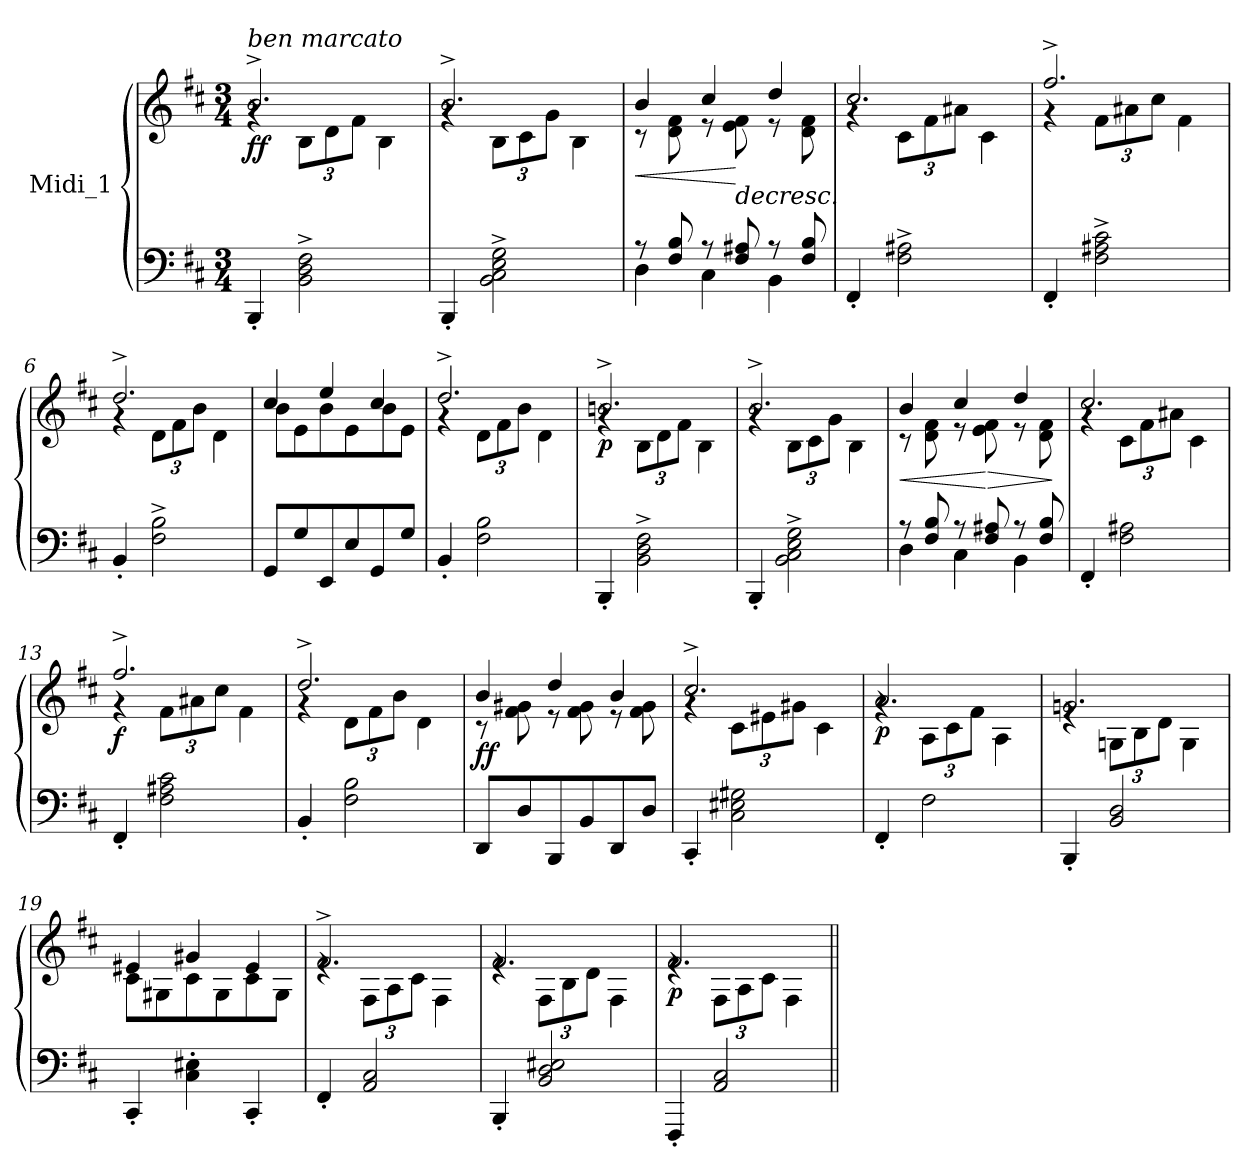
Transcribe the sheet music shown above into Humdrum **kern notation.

**kern	**kern	**dynam
*part1	*part1	*part1
*staff2	*staff1	*staff1/2
*I"Midi_1	*	*
*clefF4	*clefG2	*
*k[f#c#]	*k[f#c#]	*
*D:	*D:	*
*M3/4	*M3/4	*
=1	=1	=1
*	*^	*
!	!LO:TX:a:i:t=ben marcato	!	!
!	!	!	!LO:DY:b
4BBB'/	2.b^/	4rg	ff
*	*	*Xbrackettup	*
2BB\^ 2D\^ 2F#\^	.	12B\L	.
.	.	12d\	.
.	.	12f#\J	.
.	.	4B\	.
=2	=2	=2	=2
4BBB'/	2.b^/	4rg	.
2BB\^ 2C#\^ 2E\^ 2G\^	.	12B\L	.
.	.	12c#\	.
.	.	12g\J	.
.	.	4B\	.
=3	=3	=3	=3
*^	*	*	*
!	!	!	!	!LO:HP:b
8r	4D\	4b/	8r	<
8F#/ 8B/	.	.	8d\ 8f#\	.
8r	4C#\	4cc#/	8r	.
!	!	!	!	!LO:HP:n=1:b
8F#/ 8A#X/	.	.	8e\ 8f#\	[ >
8r	4BB\	4dd/	8r	.
8F#/ 8B/	.	.	8d\ 8f#\	.
*v	*v	*	*	*
=4	=4	=4	=4
4FF#'/	2.cc#/	4rg	.
2F#\^ 2A#X\^	.	12c#\L	.
.	.	12f#\	.
.	.	12a#X\J	.
.	.	4c#\	.
=5	=5	=5	=5
4FF#'/	2.ff#^/	4rg	.
2F#\^ 2A#X\^ 2c#\^	.	12f#\L	.
.	.	12a#X\	.
.	.	12cc#\J	.
.	.	4f#\	.
=6	=6	=6	=6
4BB'/	2.dd^/	4rg	.
2F#\^ 2B\^	.	12d\L	.
.	.	12f#\	.
.	.	12b\J	.
.	.	4d\	.
!!LO:LB:g=z	!!
=7	=7	=7	=7
8GG/L	4cc#/	8b\L	.
8G/	.	8e\	.
8EE/	4ee/	8b\	.
8E/	.	8e\	.
8GG/	4cc#/	8b\	.
8G/J	.	8e\J	.
=8	=8	=8	=8
4BB'/	2.dd^/	4rg	.
2F#\ 2B\	.	12d\L	.
.	.	12f#\	.
.	.	12b\J	.
.	.	4d\	.
=9	=9	=9	=9
!	!	!	!LO:DY:b
4BBB'/	2.bni^/	4rg	p
2BB\^ 2D\^ 2F#\^	.	12B\L	.
.	.	12d\	.
.	.	12f#\J	.
.	.	4B\	.
=10	=10	=10	=10
4BBB'/	2.b^/	4rg	.
2BB\^ 2C#\^ 2E\^ 2G\^	.	12B\L	.
.	.	12c#\	.
.	.	12g\J	.
.	.	4B\	.
=11	=11	=11	=11
*^	*	*	*
!	!	!	!	!LO:HP:b
8r	4D\	4b/	8r	<
8F#/ 8B/	.	.	8d\ 8f#\	.
8r	4C#\	4cc#/	8r	.
!	!	!	!	!LO:HP:n=1:b
8F#/ 8A#X/	.	.	8e\ 8f#\	[ >
8r	4BB\	4dd/	8r	.
8F#/ 8B/	.	.	8d\ 8f#\	.
*v	*v	*	*	*
*	*v	*v	*
.	.	]
=12	=12	=12
*	*^	*
4FF#'/	2.cc#/	4rg	.
2F#\ 2A#X\	.	12c#\L	.
.	.	12f#\	.
.	.	12a#X\J	.
.	.	4c#\	.
!!LO:LB:g=z	!!
=13	=13	=13	=13
!	!	!	!LO:DY:b
4FF#'/	2.ff#^/	4rg	f
2F#\ 2A#X\ 2c#\	.	12f#\L	.
.	.	12a#X\	.
.	.	12cc#\J	.
.	.	4f#\	.
=14	=14	=14	=14
4BB'/	2.dd^/	4rg	.
2F#\ 2B\	.	12d\L	.
.	.	12f#\	.
.	.	12b\J	.
.	.	4d\	.
=15	=15	=15	=15
!	!	!	!LO:DY:b
8DD/L	4b/	8r	ff
8D/	.	8f#\ 8g#X\	.
8BBB/	4dd/	8r	.
8BB/	.	8f#\ 8g#i\	]
8DD/	4b/	8r	.
8D/J	.	8f#\ 8g#i\	.
=16	=16	=16	=16
4CC#'/	2.cc#^/	4rg	.
2C#\ 2E#X\ 2G#X\	.	12c#\L	.
.	.	12e#X\	.
.	.	12g#X\J	.
.	.	4c#\	.
=17	=17	=17	=17
!	!	!	!LO:DY:b
4FF#'/	2.a/	4rg	p
2F#\	.	12A\L	.
.	.	12c#\	.
.	.	12f#\J	.
.	.	4A\	.
!!LO:LB:g=z	!!
=18	=18	=18	=18
4BBB'/	2.gni/	4re	.
2BB/ 2D/	.	12Gni\L	.
.	.	12B\	.
.	.	12d\J	.
.	.	4G\	.
=19	=19	=19	=19
4CC#'/	4e#X/	8c#\L	.
.	.	8G#X\	.
4C#\' 4E#X\'	4g#X/	8c#\	.
.	.	8G#\	.
4CC#'/	4e#/	8c#\	.
.	.	8G#\J	.
=20	=20	=20	=20
4FF#'/	2.f#^/	4re	.
2AA/ 2C#/	.	12F#\L	.
.	.	12A\	.
.	.	12c#\J	.
.	.	4F#\	.
=21	=21	=21	=21
4BBB'/	2.f#/	4re	.
2BB/ 2D/ 2E#X/	.	12F#\L	.
.	.	12B\	.
.	.	12d\J	.
.	.	4F#\	.
=22	=22	=22	=22
!	!	!	!LO:DY:b
4FFF#'/	2.f#/	4re	p
2AA/ 2C#/	.	12F#\L	.
.	.	12A\	.
.	.	12c#\J	.
.	.	4F#\	.
*	*v	*v	*
=||	=||	=||
*-	*-	*-
